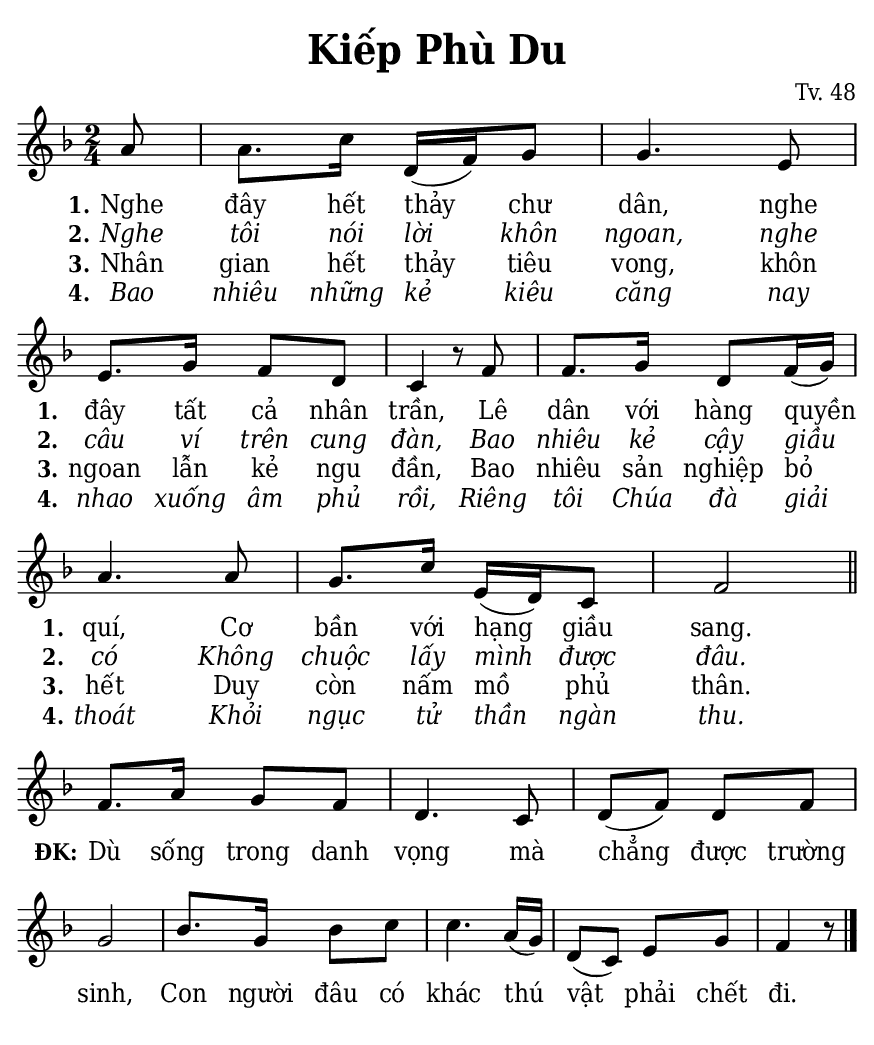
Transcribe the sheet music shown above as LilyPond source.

% Cài đặt chung\
\version "2.22.1"
\include "english.ly"

\header {
  title = \markup { \fontsize #1 "Kiếp Phù Du" }
  composer = "Tv. 48"
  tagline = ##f
}

% mã nguồn cho những chức năng chưa hỗ trợ trong phiên bản lilypond hiện tại
% cung cấp bởi cộng đồng lilypond khi gửi email đến lilypond-user@gnu.org
% Đổi kích thước nốt cho bè phụ
notBePhu =
#(define-music-function (font-size music) (number? ly:music?)
   (for-some-music
     (lambda (m)
       (if (music-is-of-type? m 'rhythmic-event)
           (begin
             (set! (ly:music-property m 'tweaks)
                   (cons `(font-size . ,font-size)
                         (ly:music-property m 'tweaks)))
             #t)
           #f))
     music)
   music)

% in số phiên khúc trên mỗi dòng
#(define (add-grob-definition grob-name grob-entry)
     (set! all-grob-descriptions
           (cons ((@@ (lily) completize-grob-entry)
                  (cons grob-name grob-entry))
                 all-grob-descriptions)))

#(add-grob-definition
    'StanzaNumberSpanner
    `((direction . ,LEFT)
      (font-series . bold)
      (padding . 1.0)
      (side-axis . ,X)
      (stencil . ,ly:text-interface::print)
      (X-offset . ,ly:side-position-interface::x-aligned-side)
      (Y-extent . ,grob::always-Y-extent-from-stencil)
      (meta . ((class . Spanner)
               (interfaces . (font-interface
                              side-position-interface
                              stanza-number-interface
                              text-interface))))))

\layout {
    \context {
      \Global
      \grobdescriptions #all-grob-descriptions
    }
    \context {
      \Score
      \remove Stanza_number_align_engraver
      \consists
        #(lambda (context)
           (let ((texts '())
                 (syllables '()))
             (make-engraver
              (acknowledgers
               ((stanza-number-interface engraver grob source-engraver)
                  (set! texts (cons grob texts)))
               ((lyric-syllable-interface engraver grob source-engraver)
                  (set! syllables (cons grob syllables))))
              ((stop-translation-timestep engraver)
                 (for-each
                  (lambda (text)
                    (for-each
                     (lambda (syllable)
                       (ly:pointer-group-interface::add-grob
                        text
                        'side-support-elements
                        syllable))
                     syllables))
                  texts)
                 (set! syllables '())))))
    }
    \context {
      \Lyrics
      \remove Stanza_number_engraver
      \consists
        #(lambda (context)
           (let ((text #f)
                 (last-stanza #f))
             (make-engraver
              ((process-music engraver)
                 (let ((stanza (ly:context-property context 'stanza #f)))
                   (if (and stanza (not (equal? stanza last-stanza)))
                       (let ((column (ly:context-property context
'currentCommandColumn)))
                         (set! last-stanza stanza)
                         (if text
                             (ly:spanner-set-bound! text RIGHT column))
                         (set! text (ly:engraver-make-grob engraver
'StanzaNumberSpanner '()))
                         (ly:grob-set-property! text 'text stanza)
                         (ly:spanner-set-bound! text LEFT column)))))
              ((finalize engraver)
                 (if text
                     (let ((column (ly:context-property context
'currentCommandColumn)))
                       (ly:spanner-set-bound! text RIGHT column)))))))
      \override StanzaNumberSpanner.horizon-padding = 10000
    }
}

stanzaReminderOff =
  \temporary \override StanzaNumberSpanner.after-line-breaking =
     #(lambda (grob)
        ;; Can be replaced with (not (first-broken-spanner? grob)) in 2.23.
        (if (let ((siblings (ly:spanner-broken-into (ly:grob-original grob))))
              (and (pair? siblings)
                   (not (eq? grob (car siblings)))))
            (ly:grob-suicide! grob)))

stanzaReminderOn = \undo \stanzaReminderOff
% kết thúc mã nguồn

% Nhạc phiên khúc
nhacPhienKhucSop = \relative c'' {
  \partial 8 a8 |
  a8. c16 d, (f) g8 |
  g4. e8 |
  e8. g16 f8 d |
  c4 r8 f |
  f8. g16 d8 f16 (g) |
  a4. a8 |
  g8. c16 e, (d) c8 |
  f2 \bar "||" \break
  
  f8. a16 g8 f |
  d4. c8 |
  d (f) d f |
  g2 |
  bf8. g16 bf8 c |
  c4. a16 (g) |
  d8 (c) e g |
  f4 r8 \bar "|."
}

nhacPhienKhucAlto = \relative c' {
  
}

% Lời phiên khúc
loiPhienKhucSop = \lyrics {
  <<
    {
      \set stanza = "1."
      Nghe đây hết thảy chư dân,
      nghe đây tất cả nhân trần,
      Lê dân với hàng quyền quí,
      Cơ bần với hạng giầu sang.
    }
    \new Lyrics {
	    \set associatedVoice = "beSop"
	    \set stanza = "2."
      \override Lyrics.LyricText.font-shape = #'italic
	    Nghe tôi nói lời khôn ngoan,
	    nghe câu ví trên cung đàn,
	    Bao nhiêu kẻ cậy giầu có
	    Không chuộc lấy mình được đâu.
    }
    \new Lyrics {
	    \set associatedVoice = "beSop"
	    \set stanza = "3."
	    Nhân gian hết thảy tiêu vong,
	    khôn ngoan lẫn kẻ ngu đần,
	    Bao nhiêu sản nghiệp bỏ hết
	    Duy còn nấm mồ phủ thân.
    }
    \new Lyrics {
	    \set associatedVoice = "beSop"
	    \set stanza = "4."
      \override Lyrics.LyricText.font-shape = #'italic
	    Bao nhiêu những kẻ kiêu căng
	    nay nhao xuống âm phủ rồi,
	    Riêng tôi Chúa đà giải thoát
	    Khỏi ngục tử thần ngàn thu.
    }
  >>
  \stanzaReminderOff
  \set stanza = "ĐK:"
  Dù sống trong danh vọng
  mà chẳng được trường sinh,
  Con người đâu có khác thú vật phải chết đi.
}

% Dàn trang
\paper {
  #(set-paper-size "a5")
  top-margin = 3\mm
  bottom-margin = 3\mm
  left-margin = 3\mm
  right-margin = 3\mm
  indent = #0
  #(define fonts
	 (make-pango-font-tree "Deja Vu Serif Condensed"
	 		       "Deja Vu Serif Condensed"
			       "Deja Vu Serif Condensed"
			       (/ 20 20)))
  print-page-number = ##f
  system-system-spacing = #'((basic-distance . 0.1) (padding . 2.5))
}

TongNhip = {
  \key f \major \time 2/4
  \set Timing.beamExceptions = #'()
  \set Timing.baseMoment = #(ly:make-moment 1/4)
}

\score {
  \new ChoirStaff <<
    \new Staff \with {
        \consists "Merge_rests_engraver"
        printPartCombineTexts = ##f
      }
      <<
      \new Voice \TongNhip \partCombine 
        \nhacPhienKhucSop
        \notBePhu -1 { \nhacPhienKhucAlto }
      \new NullVoice = beSop \nhacPhienKhucSop
      \new Lyrics \lyricsto beSop \loiPhienKhucSop
      >>
  >>
  \layout {
    \override Lyrics.LyricSpace.minimum-distance = #2
    \override Score.BarNumber.break-visibility = ##(#f #f #f)
    \override Score.SpacingSpanner.uniform-stretching = ##t
  } 
}
